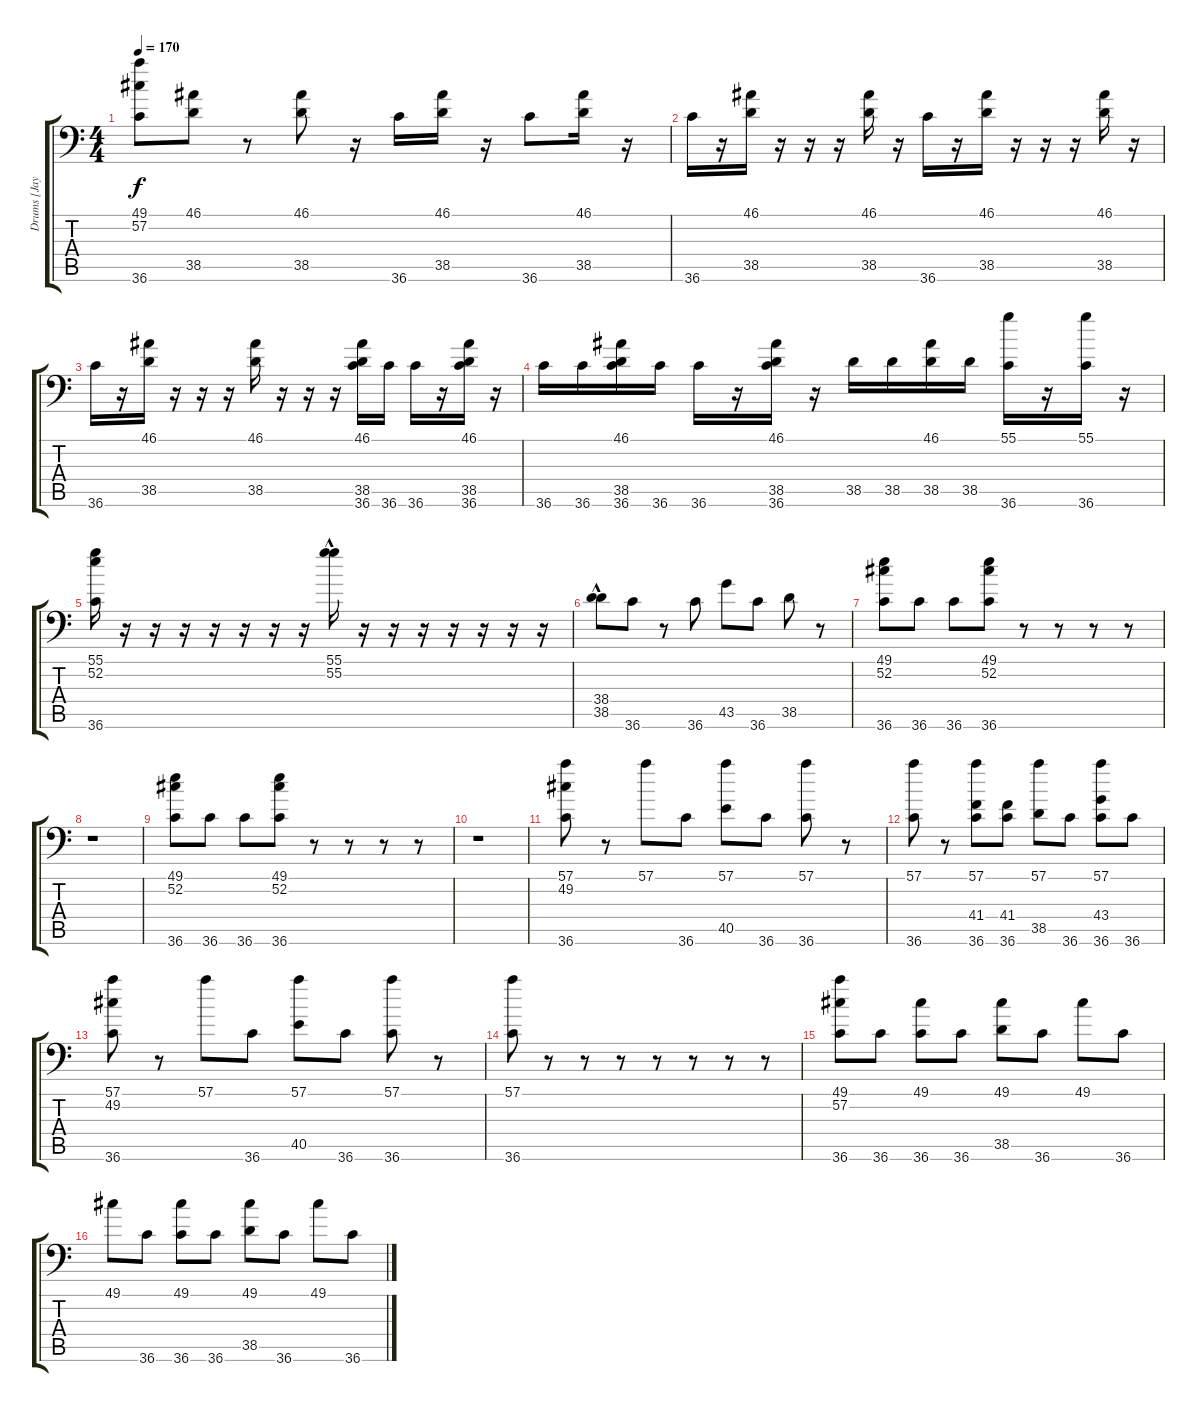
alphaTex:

\track ("Drums [Jay Scott]" "Drums [Jay") {instrument acousticgrandpiano}
\staff {score tabs}
\tuning (C-1 C-1 C-1 C-1 C-1 C-1) {hide}
\ts (4 4)
\tempo 170
\clef f4
\ks c
(49.1 57.2 36.6).8{dy f} (46.1 38.5).8 r.8 (46.1 38.5).8 r.16 36.6.16 (46.1 38.5).16 r.16 36.6.8 (46.1 38.5).16 r.16 |
36.6.16 r.16 (46.1 38.5).16 r.16 r.16 r.16 (46.1 38.5).16 r.16 36.6.16 r.16 (46.1 38.5).16 r.16 r.16 r.16 (46.1 38.5).16 r.16 |
36.6.16 r.16 (46.1 38.5).16 r.16 r.16 r.16 (46.1 38.5).16 r.16 r.16 r.16 (46.1 38.5 36.6).16 36.6.16 36.6.16 r.16 (46.1 38.5 36.6).16 r.16 |
36.6.16 36.6.16 (46.1 38.5 36.6).16 36.6.16 36.6.16 r.16 (46.1 38.5 36.6).16 r.16 38.5.16 38.5.16 (46.1 38.5).16 38.5.16 (55.1 36.6).16 r.16 (55.1 36.6).16 r.16 |
(55.1 52.2 36.6).16 r.16 r.16 r.16 r.16 r.16 r.16 r.16 (55.1{hac} 55.2{hac}).16 r.16 r.16 r.16 r.16 r.16 r.16 r.16 |
(38.4{hac} 38.5{hac}).8 36.6.8 r.8 36.6.8 43.5.8 36.6.8 38.5.8 r.8 |
(49.1 52.2 36.6).8 36.6.8 36.6.8 (49.1 52.2 36.6).8 r.8 r.8 r.8 r.8 |
r.1 |
(49.1 52.2 36.6).8 36.6.8 36.6.8 (49.1 52.2 36.6).8 r.8 r.8 r.8 r.8 |
r.1 |
(57.1 49.2 36.6).8 r.8 57.1.8 36.6.8 (57.1 40.5).8 36.6.8 (57.1 36.6).8 r.8 |
(57.1 36.6).8 r.8 (57.1 41.4 36.6).8 (41.4 36.6).8 (57.1 38.5).8 36.6.8 (57.1 43.4 36.6).8 36.6.8 |
(57.1 49.2 36.6).8 r.8 57.1.8 36.6.8 (57.1 40.5).8 36.6.8 (57.1 36.6).8 r.8 |
(57.1 36.6).8 r.8 r.8 r.8 r.8 r.8 r.8 r.8 |
(49.1 57.2 36.6).8 36.6.8 (49.1 36.6).8 36.6.8 (49.1 38.5).8 36.6.8 49.1.8 36.6.8 |
49.1.8 36.6.8 (49.1 36.6).8 36.6.8 (49.1 38.5).8 36.6.8 49.1.8 36.6.8
